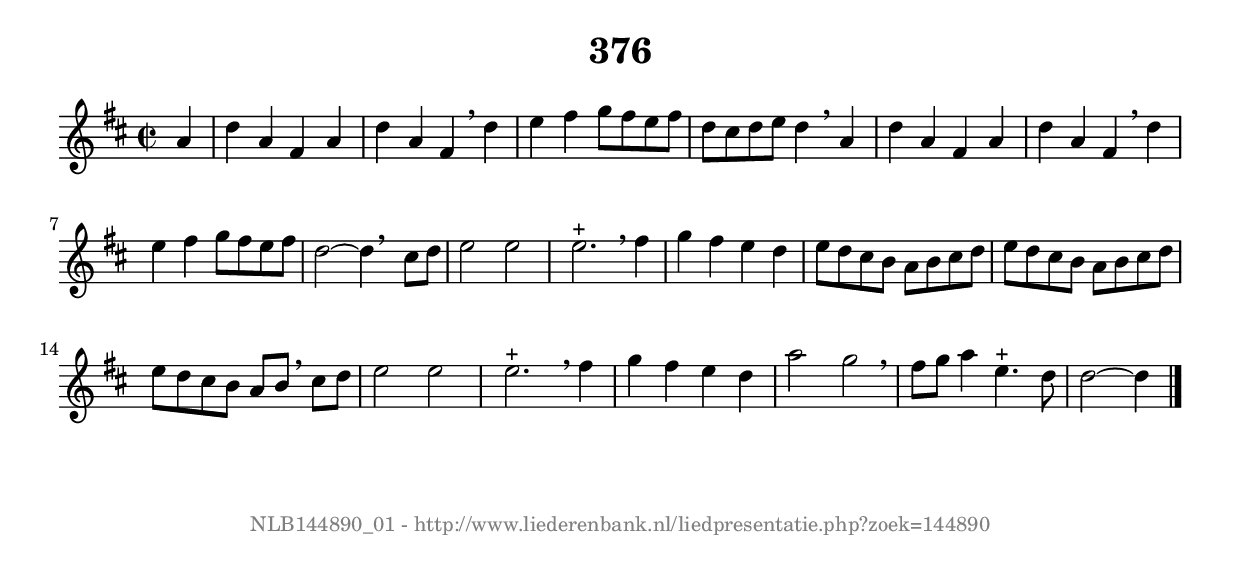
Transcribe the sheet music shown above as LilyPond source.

%
% produced by wce2krn 1.64 (7 June 2014)
%
\version"2.16"
#(append! paper-alist '(("long" . (cons (* 210 mm) (* 2000 mm)))))
#(set-default-paper-size "long")
sb = {\breathe}
mBreak = {\breathe }
bBreak = {\breathe }
x = {\once\override NoteHead #'style = #'cross }
gl=\glissando
itime={\override Staff.TimeSignature #'stencil = ##f }
ficta = {\once\set suggestAccidentals = ##t}
fine = {\once\override Score.RehearsalMark #'self-alignment-X = #1 \mark \markup {\italic{Fine}}}
dc = {\once\override Score.RehearsalMark #'self-alignment-X = #1 \mark \markup {\italic{D.C.}}}
dcf = {\once\override Score.RehearsalMark #'self-alignment-X = #1 \mark \markup {\italic{D.C. al Fine}}}
dcc = {\once\override Score.RehearsalMark #'self-alignment-X = #1 \mark \markup {\italic{D.C. al Coda}}}
ds = {\once\override Score.RehearsalMark #'self-alignment-X = #1 \mark \markup {\italic{D.S.}}}
dsf = {\once\override Score.RehearsalMark #'self-alignment-X = #1 \mark \markup {\italic{D.S. al Fine}}}
dsc = {\once\override Score.RehearsalMark #'self-alignment-X = #1 \mark \markup {\italic{D.S. al Coda}}}
pv = {\set Score.repeatCommands = #'((volta "1"))}
sv = {\set Score.repeatCommands = #'((volta "2"))}
tv = {\set Score.repeatCommands = #'((volta "3"))}
qv = {\set Score.repeatCommands = #'((volta "4"))}
xv = {\set Score.repeatCommands = #'((volta #f))}
\header{ tagline = ""
title = "376"
}
\score {{
\key d \major
\relative g'
{
\set melismaBusyProperties = #'()
\partial 32*8
\time 2/2
\tempo 4=120
\override Score.MetronomeMark #'transparent = ##t
\override Score.RehearsalMark #'break-visibility = #(vector #t #t #f)
a4 d a fis a d a fis \sb d' e fis g8 fis e fis d cis d e d4 \mBreak
a4 d a fis a d a fis \sb d' e fis g8 fis e fis d2~ d4 \bar ":|:" \bBreak
cis8 d e2 e e2.^"+" \sb fis4 g fis e d e8 d cis b a b cis d e d cis b a b cis d e d cis b a b \mBreak
cis8 d e2 e e2.^"+" \sb fis4 g fis e d a'2 g \sb fis8 g a4 e4.^"+" d8 d2~ d4 \bar "|."
 }}
 \midi { }
 \layout {
            indent = 0.0\cm
}
}
\markup { \vspace #0 } \markup { \with-color #grey \fill-line { \center-column { \smaller "NLB144890_01 - http://www.liederenbank.nl/liedpresentatie.php?zoek=144890" } } }
